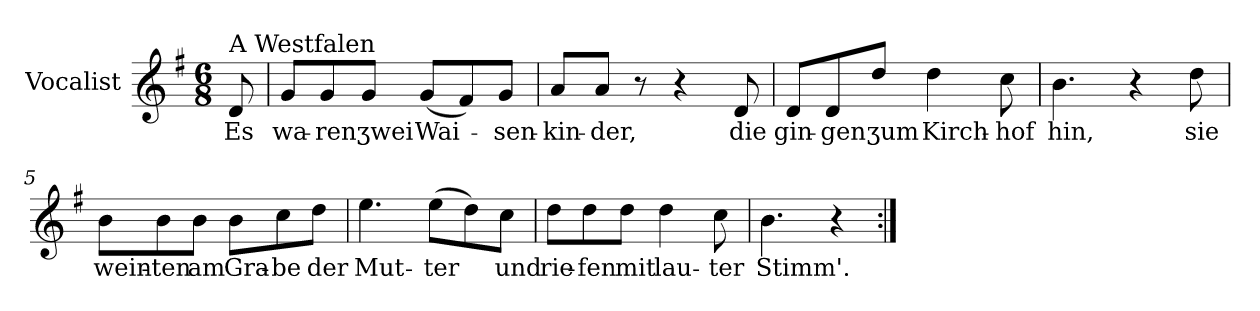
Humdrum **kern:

**kern	**text
*part1	*part1
*staff1	*staff1
*I"Vocalist	*
*k[f#]	*
*G:	*
*M6/8	*
=	=
!LO:TX:a:t=A Westfalen	!
8d	Es
=1	=1
8gL	wa-
8g	-ren
8gJ	ʒwei
(8gL	Wai-
8f#)	.
8gJ	-sen-
=2	=2
8aL	-kin-
8aJ	-der,
8r	.
4r	.
8d	die
=3	=3
8dL	gin-
8d	-gen
8ddJ	ʒum
4dd	Kirch-
8cc	-hof
=4	=4
4.b	hin,
4r	.
8dd	sie
=5	=5
8bL	wein-
8b	-ten
8bJ	am
8bL	Gra-
8cc	-be
8ddJ	der
=6	=6
4.ee	Mut-
(8eeL	-ter
8dd)	.
8ccJ	und
=7	=7
8ddL	rie-
8dd	-fen
8ddJ	mit
4dd	lau-
8cc	-ter
=8	=8
4.b	Stimm'.
4r	.
=:|!	=:|!
*-	*-
